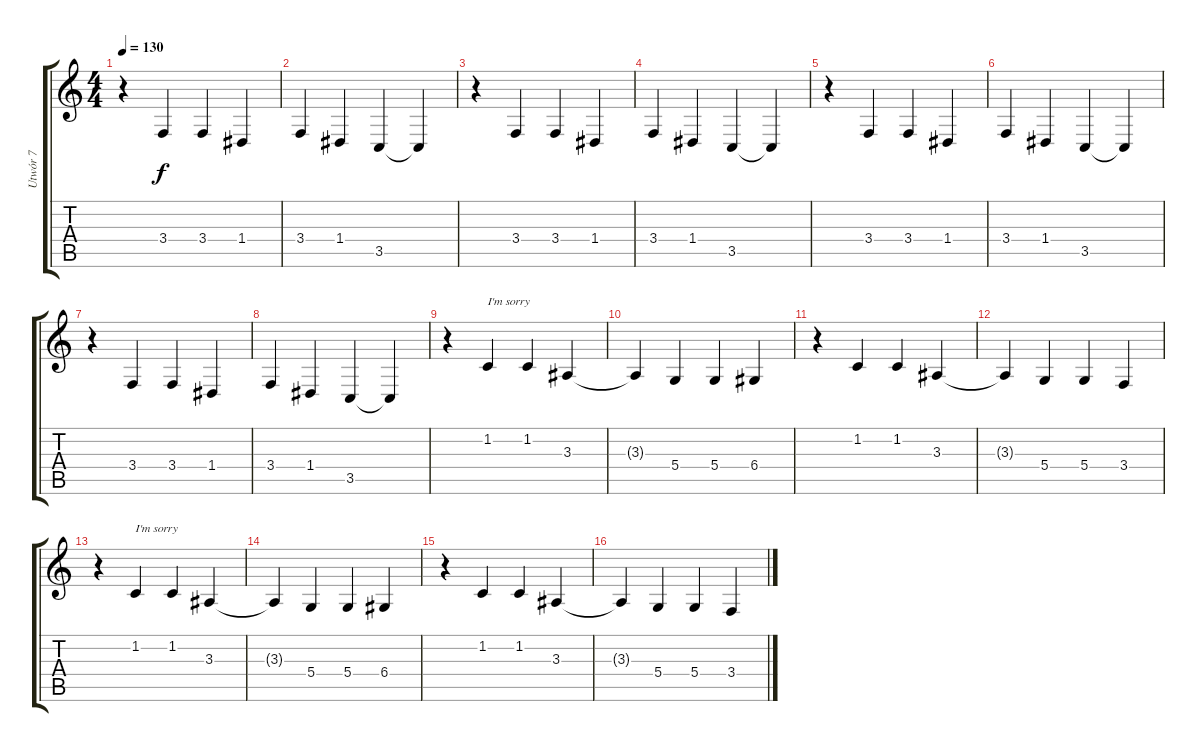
\track ("Utwór 7" "Utwór 7") {instrument tenorsax}
\staff {score tabs}
\tuning (E4 B3 G3 D3 A2 E2) {hide}
\ts (4 4)
\tempo 130
\clef g2
\ks c
r.4{dy f} 3.4.4 3.4.4 1.4.4 |
3.4.4 1.4.4 3.5.4 3.5{t}.4 |
r.4 3.4.4 3.4.4 1.4.4 |
3.4.4 1.4.4 3.5.4 3.5{t}.4 |
r.4 3.4.4 3.4.4 1.4.4 |
3.4.4 1.4.4 3.5.4 3.5{t}.4 |
r.4 3.4.4 3.4.4 1.4.4 |
3.4.4 1.4.4 3.5.4 3.5{t}.4 |
r.4 1.2.4{txt "I'm sorry"} 1.2.4 3.3.4 |
3.3{t}.4 5.4.4 5.4.4 6.4.4 |
r.4 1.2.4 1.2.4 3.3.4 |
3.3{t}.4 5.4.4 5.4.4 3.4.4 |
r.4 1.2.4{txt "I'm sorry"} 1.2.4 3.3.4 |
3.3{t}.4 5.4.4 5.4.4 6.4.4 |
r.4 1.2.4 1.2.4 3.3.4 |
3.3{t}.4 5.4.4 5.4.4 3.4.4
